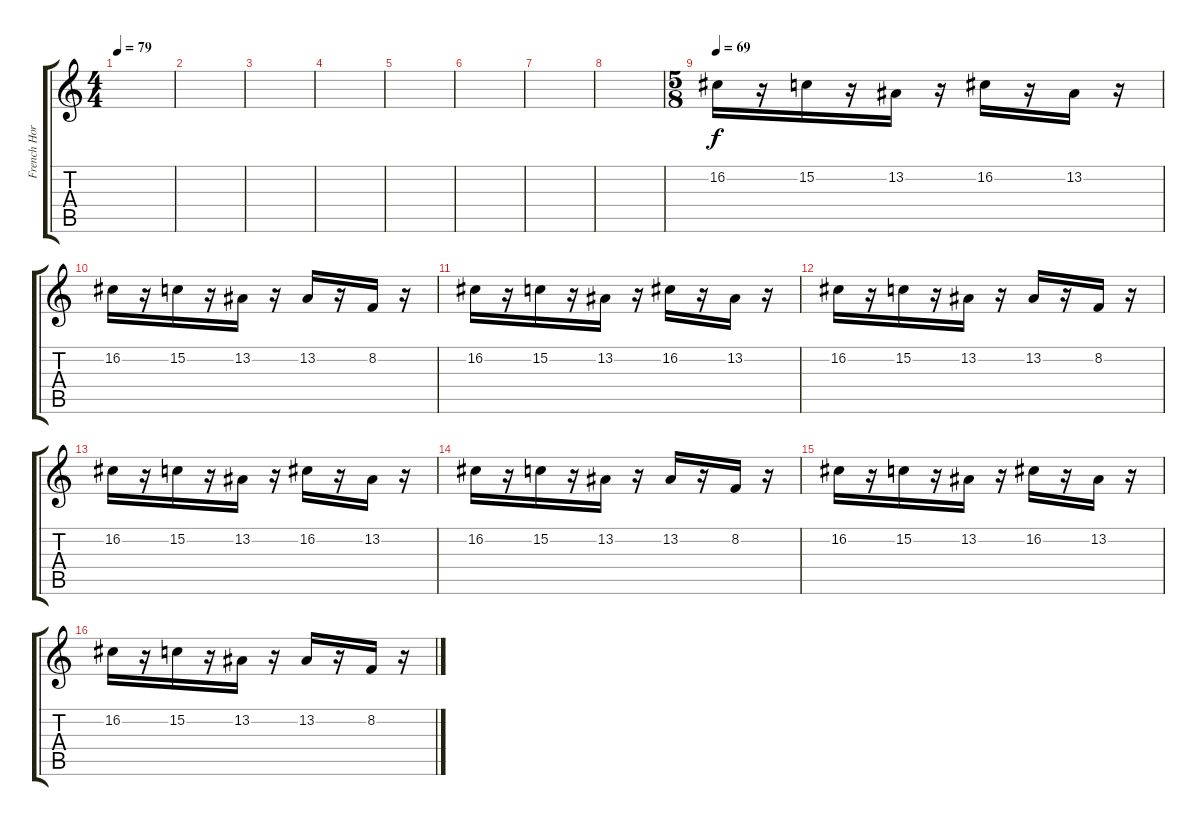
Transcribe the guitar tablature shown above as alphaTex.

\track ("French Horn" "French Hor") {instrument frenchhorn}
\staff {score tabs}
\tuning (D4 A3 F3 C3 G2 D2) {hide}
\ts (4 4)
\tempo 79
\clef g2
\ks c
|
|
|
|
|
|
|
|
\ts (5 8)
\tempo 69
16.2.16 r.16 15.2.16 r.16 13.2.16 r.16 16.2.16 r.16 13.2.16 r.16 |
16.2.16 r.16 15.2.16 r.16 13.2.16 r.16 13.2.16 r.16 8.2.16 r.16 |
16.2.16 r.16 15.2.16 r.16 13.2.16 r.16 16.2.16 r.16 13.2.16 r.16 |
16.2.16 r.16 15.2.16 r.16 13.2.16 r.16 13.2.16 r.16 8.2.16 r.16 |
16.2.16 r.16 15.2.16 r.16 13.2.16 r.16 16.2.16 r.16 13.2.16 r.16 |
16.2.16 r.16 15.2.16 r.16 13.2.16 r.16 13.2.16 r.16 8.2.16 r.16 |
16.2.16 r.16 15.2.16 r.16 13.2.16 r.16 16.2.16 r.16 13.2.16 r.16 |
16.2.16 r.16 15.2.16 r.16 13.2.16 r.16 13.2.16 r.16 8.2.16 r.16
